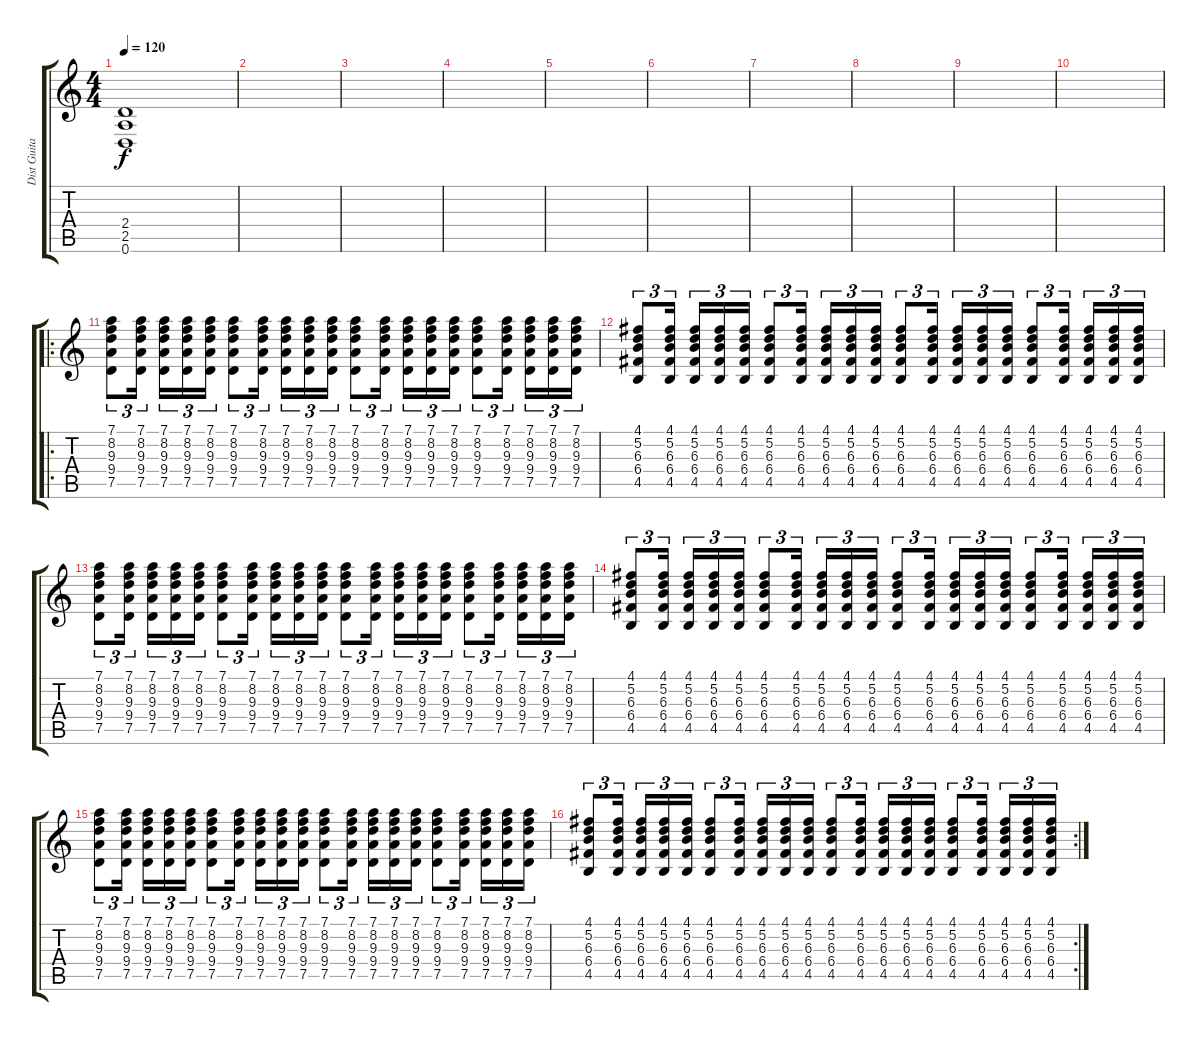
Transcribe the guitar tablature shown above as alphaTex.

\track ("Dist Guitar II" "Dist Guita") {instrument distortionguitar}
\staff {score tabs}
\tuning (D4 A3 F3 C3 G2 D2) {hide}
\ts (4 4)
\tempo 120
\clef g2
\ks c
(2.4{t} 2.5{t} 0.6{t}).1{dy f} |
|
|
|
|
|
|
|
|
|
\ro
(7.1 8.2 9.3 9.4 7.5).8{tu (3 2) volume 13 instrument acousticguitarnylon} (7.1 8.2 9.3 9.4 7.5).16{tu (3 2)} (7.1 8.2 9.3 9.4 7.5).16{tu (3 2)} (7.1 8.2 9.3 9.4 7.5).16{tu (3 2)} (7.1 8.2 9.3 9.4 7.5).16{tu (3 2)} (7.1 8.2 9.3 9.4 7.5).8{tu (3 2)} (7.1 8.2 9.3 9.4 7.5).16{tu (3 2)} (7.1 8.2 9.3 9.4 7.5).16{tu (3 2)} (7.1 8.2 9.3 9.4 7.5).16{tu (3 2)} (7.1 8.2 9.3 9.4 7.5).16{tu (3 2)} (7.1 8.2 9.3 9.4 7.5).8{tu (3 2)} (7.1 8.2 9.3 9.4 7.5).16{tu (3 2)} (7.1 8.2 9.3 9.4 7.5).16{tu (3 2)} (7.1 8.2 9.3 9.4 7.5).16{tu (3 2)} (7.1 8.2 9.3 9.4 7.5).16{tu (3 2)} (7.1 8.2 9.3 9.4 7.5).8{tu (3 2)} (7.1 8.2 9.3 9.4 7.5).16{tu (3 2)} (7.1 8.2 9.3 9.4 7.5).16{tu (3 2)} (7.1 8.2 9.3 9.4 7.5).16{tu (3 2)} (7.1 8.2 9.3 9.4 7.5).16{tu (3 2)} |
(4.1 5.2 6.3 6.4 4.5).8{tu (3 2)} (4.1 5.2 6.3 6.4 4.5).16{tu (3 2)} (4.1 5.2 6.3 6.4 4.5).16{tu (3 2)} (4.1 5.2 6.3 6.4 4.5).16{tu (3 2)} (4.1 5.2 6.3 6.4 4.5).16{tu (3 2)} (4.1 5.2 6.3 6.4 4.5).8{tu (3 2)} (4.1 5.2 6.3 6.4 4.5).16{tu (3 2)} (4.1 5.2 6.3 6.4 4.5).16{tu (3 2)} (4.1 5.2 6.3 6.4 4.5).16{tu (3 2)} (4.1 5.2 6.3 6.4 4.5).16{tu (3 2)} (4.1 5.2 6.3 6.4 4.5).8{tu (3 2)} (4.1 5.2 6.3 6.4 4.5).16{tu (3 2)} (4.1 5.2 6.3 6.4 4.5).16{tu (3 2)} (4.1 5.2 6.3 6.4 4.5).16{tu (3 2)} (4.1 5.2 6.3 6.4 4.5).16{tu (3 2)} (4.1 5.2 6.3 6.4 4.5).8{tu (3 2)} (4.1 5.2 6.3 6.4 4.5).16{tu (3 2)} (4.1 5.2 6.3 6.4 4.5).16{tu (3 2)} (4.1 5.2 6.3 6.4 4.5).16{tu (3 2)} (4.1 5.2 6.3 6.4 4.5).16{tu (3 2)} |
(7.1 8.2 9.3 9.4 7.5).8{tu (3 2) volume 13 instrument acousticguitarnylon} (7.1 8.2 9.3 9.4 7.5).16{tu (3 2)} (7.1 8.2 9.3 9.4 7.5).16{tu (3 2)} (7.1 8.2 9.3 9.4 7.5).16{tu (3 2)} (7.1 8.2 9.3 9.4 7.5).16{tu (3 2)} (7.1 8.2 9.3 9.4 7.5).8{tu (3 2)} (7.1 8.2 9.3 9.4 7.5).16{tu (3 2)} (7.1 8.2 9.3 9.4 7.5).16{tu (3 2)} (7.1 8.2 9.3 9.4 7.5).16{tu (3 2)} (7.1 8.2 9.3 9.4 7.5).16{tu (3 2)} (7.1 8.2 9.3 9.4 7.5).8{tu (3 2)} (7.1 8.2 9.3 9.4 7.5).16{tu (3 2)} (7.1 8.2 9.3 9.4 7.5).16{tu (3 2)} (7.1 8.2 9.3 9.4 7.5).16{tu (3 2)} (7.1 8.2 9.3 9.4 7.5).16{tu (3 2)} (7.1 8.2 9.3 9.4 7.5).8{tu (3 2)} (7.1 8.2 9.3 9.4 7.5).16{tu (3 2)} (7.1 8.2 9.3 9.4 7.5).16{tu (3 2)} (7.1 8.2 9.3 9.4 7.5).16{tu (3 2)} (7.1 8.2 9.3 9.4 7.5).16{tu (3 2)} |
(4.1 5.2 6.3 6.4 4.5).8{tu (3 2)} (4.1 5.2 6.3 6.4 4.5).16{tu (3 2)} (4.1 5.2 6.3 6.4 4.5).16{tu (3 2)} (4.1 5.2 6.3 6.4 4.5).16{tu (3 2)} (4.1 5.2 6.3 6.4 4.5).16{tu (3 2)} (4.1 5.2 6.3 6.4 4.5).8{tu (3 2)} (4.1 5.2 6.3 6.4 4.5).16{tu (3 2)} (4.1 5.2 6.3 6.4 4.5).16{tu (3 2)} (4.1 5.2 6.3 6.4 4.5).16{tu (3 2)} (4.1 5.2 6.3 6.4 4.5).16{tu (3 2)} (4.1 5.2 6.3 6.4 4.5).8{tu (3 2)} (4.1 5.2 6.3 6.4 4.5).16{tu (3 2)} (4.1 5.2 6.3 6.4 4.5).16{tu (3 2)} (4.1 5.2 6.3 6.4 4.5).16{tu (3 2)} (4.1 5.2 6.3 6.4 4.5).16{tu (3 2)} (4.1 5.2 6.3 6.4 4.5).8{tu (3 2)} (4.1 5.2 6.3 6.4 4.5).16{tu (3 2)} (4.1 5.2 6.3 6.4 4.5).16{tu (3 2)} (4.1 5.2 6.3 6.4 4.5).16{tu (3 2)} (4.1 5.2 6.3 6.4 4.5).16{tu (3 2)} |
(7.1 8.2 9.3 9.4 7.5).8{tu (3 2) volume 13 instrument acousticguitarnylon} (7.1 8.2 9.3 9.4 7.5).16{tu (3 2)} (7.1 8.2 9.3 9.4 7.5).16{tu (3 2)} (7.1 8.2 9.3 9.4 7.5).16{tu (3 2)} (7.1 8.2 9.3 9.4 7.5).16{tu (3 2)} (7.1 8.2 9.3 9.4 7.5).8{tu (3 2)} (7.1 8.2 9.3 9.4 7.5).16{tu (3 2)} (7.1 8.2 9.3 9.4 7.5).16{tu (3 2)} (7.1 8.2 9.3 9.4 7.5).16{tu (3 2)} (7.1 8.2 9.3 9.4 7.5).16{tu (3 2)} (7.1 8.2 9.3 9.4 7.5).8{tu (3 2)} (7.1 8.2 9.3 9.4 7.5).16{tu (3 2)} (7.1 8.2 9.3 9.4 7.5).16{tu (3 2)} (7.1 8.2 9.3 9.4 7.5).16{tu (3 2)} (7.1 8.2 9.3 9.4 7.5).16{tu (3 2)} (7.1 8.2 9.3 9.4 7.5).8{tu (3 2)} (7.1 8.2 9.3 9.4 7.5).16{tu (3 2)} (7.1 8.2 9.3 9.4 7.5).16{tu (3 2)} (7.1 8.2 9.3 9.4 7.5).16{tu (3 2)} (7.1 8.2 9.3 9.4 7.5).16{tu (3 2)} |
\rc 2
(4.1 5.2 6.3 6.4 4.5).8{tu (3 2)} (4.1 5.2 6.3 6.4 4.5).16{tu (3 2)} (4.1 5.2 6.3 6.4 4.5).16{tu (3 2)} (4.1 5.2 6.3 6.4 4.5).16{tu (3 2)} (4.1 5.2 6.3 6.4 4.5).16{tu (3 2)} (4.1 5.2 6.3 6.4 4.5).8{tu (3 2)} (4.1 5.2 6.3 6.4 4.5).16{tu (3 2)} (4.1 5.2 6.3 6.4 4.5).16{tu (3 2)} (4.1 5.2 6.3 6.4 4.5).16{tu (3 2)} (4.1 5.2 6.3 6.4 4.5).16{tu (3 2)} (4.1 5.2 6.3 6.4 4.5).8{tu (3 2)} (4.1 5.2 6.3 6.4 4.5).16{tu (3 2)} (4.1 5.2 6.3 6.4 4.5).16{tu (3 2)} (4.1 5.2 6.3 6.4 4.5).16{tu (3 2)} (4.1 5.2 6.3 6.4 4.5).16{tu (3 2)} (4.1 5.2 6.3 6.4 4.5).8{tu (3 2)} (4.1 5.2 6.3 6.4 4.5).16{tu (3 2)} (4.1 5.2 6.3 6.4 4.5).16{tu (3 2)} (4.1 5.2 6.3 6.4 4.5).16{tu (3 2)} (4.1 5.2 6.3 6.4 4.5).16{tu (3 2)}
